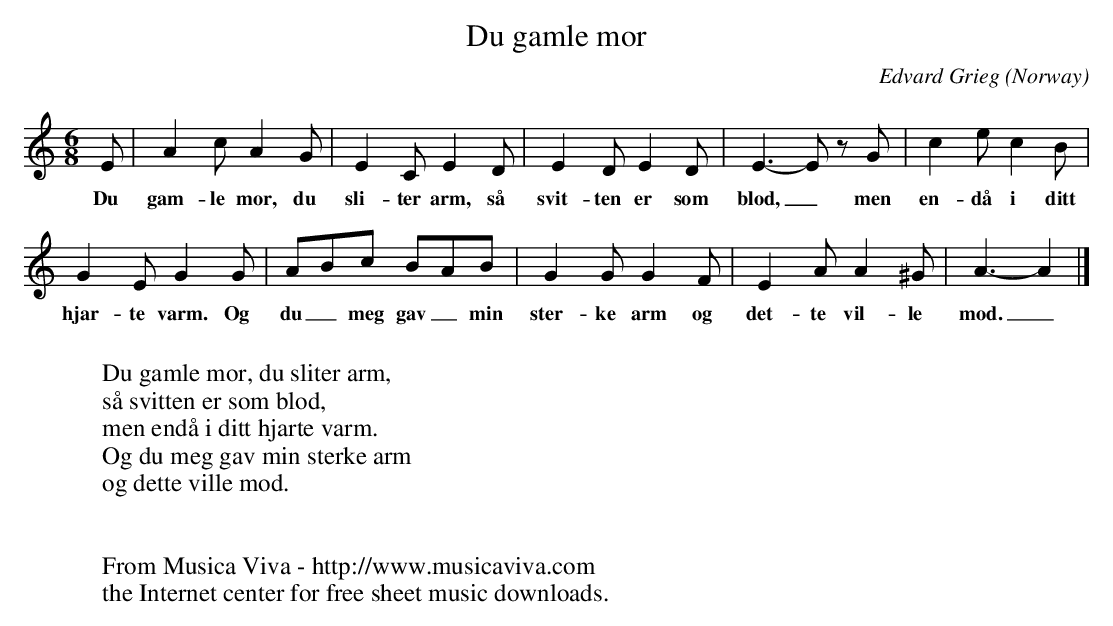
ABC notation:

X:1
T:Du gamle mor
C:Edvard Grieg
O:Norway
M:6/8
L:1/8
K:Am
E|A2cA2G|E2CE2D|E2DE2D|E3-E zG|c2ec2B|
w:Du gam-le mor, du sli-ter arm, s\aa svit-ten er som blod,_ men en-d\aa i ditt
G2EG2G|ABc BAB|G2GG2F|E2AA2^G|A3-A2|]
w:hjar-te varm. Og du_ meg gav_ min ster-ke arm og det-te vil-le mod._
W:
W:Du gamle mor, du sliter arm,
W:s\aa svitten er som blod,
W:men end\aa i ditt hjarte varm.
W:Og du meg gav min sterke arm
W:og dette ville mod.
W:
W:
W:  From Musica Viva - http://www.musicaviva.com
W:  the Internet center for free sheet music downloads.
